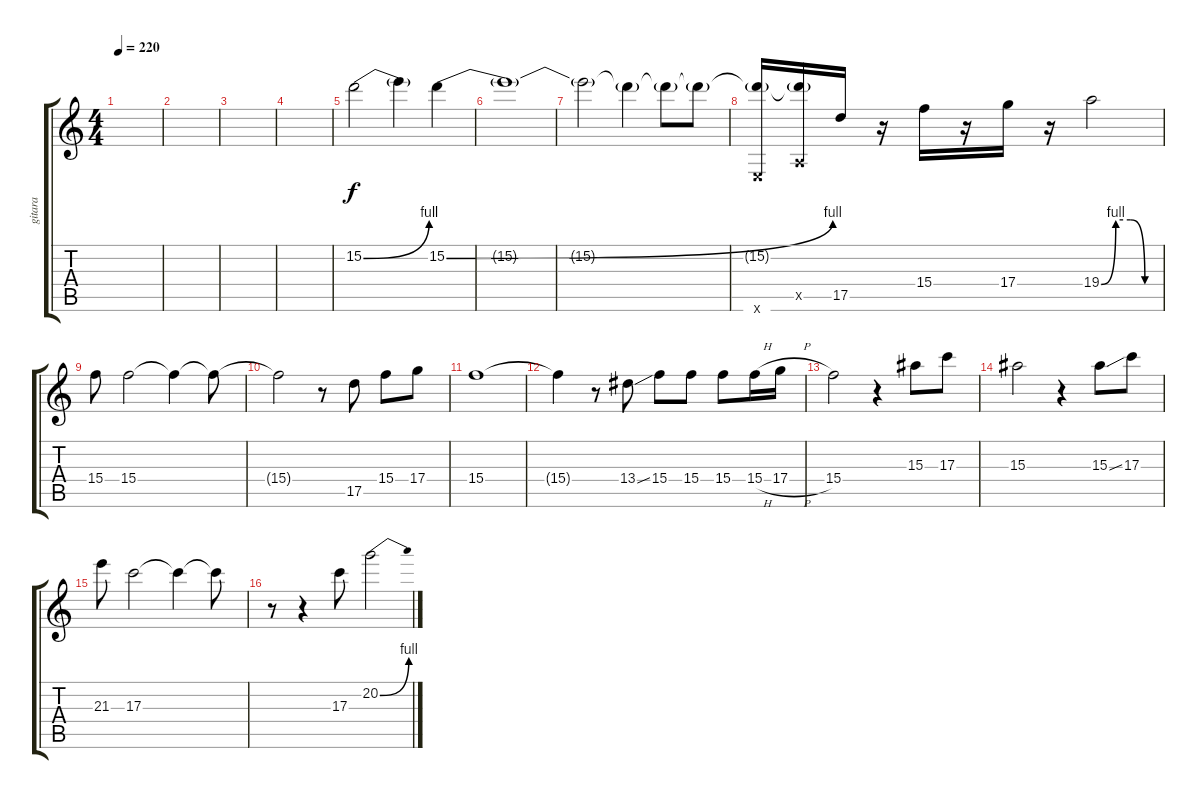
\track ("gitara" "gitara") {instrument overdrivenguitar}
\staff {score tabs}
\tuning (E4 B3 G3 D3 A2 E2) {hide}
\ts (4 4)
\tempo 220
\clef g2
\ks c
|
|
|
|
15.2{be (bend 0 0 60 4)}.2 15.2{t}.4 15.2{be (bend 0 0 60 4)}.4 |
15.2{t}.1 |
15.2{t}.2 15.2{t}.4 15.2{t}.8 15.2{t}.8 |
(15.2{t} 0.6{x}).16 (15.2{t} 0.5{x}).16 17.5.16 r.16 15.4.16 r.16 17.4.16 r.16 19.4{be (custom 0 0 15 4 30 4 45 0 60 0)}.2 |
15.4.8 15.4.2 15.4{t}.4 15.4{t}.8 |
15.4{t}.2 r.8 17.5.8 15.4.8 17.4.8 |
15.4.1 |
15.4{t}.4 r.8 13.4{ss}.8 15.4.8 15.4.8 15.4.8 15.4{h}.16 17.4{h}.16 |
15.4.2 r.4 15.3.8 17.3.8 |
15.3.2 r.4 15.3{ss}.8 17.3.8 |
21.3.8 17.3.2 17.3{t}.4 17.3{t}.8 |
r.8 r.4 17.3.8 20.2{be (bend 0 0 60 4)}.2
